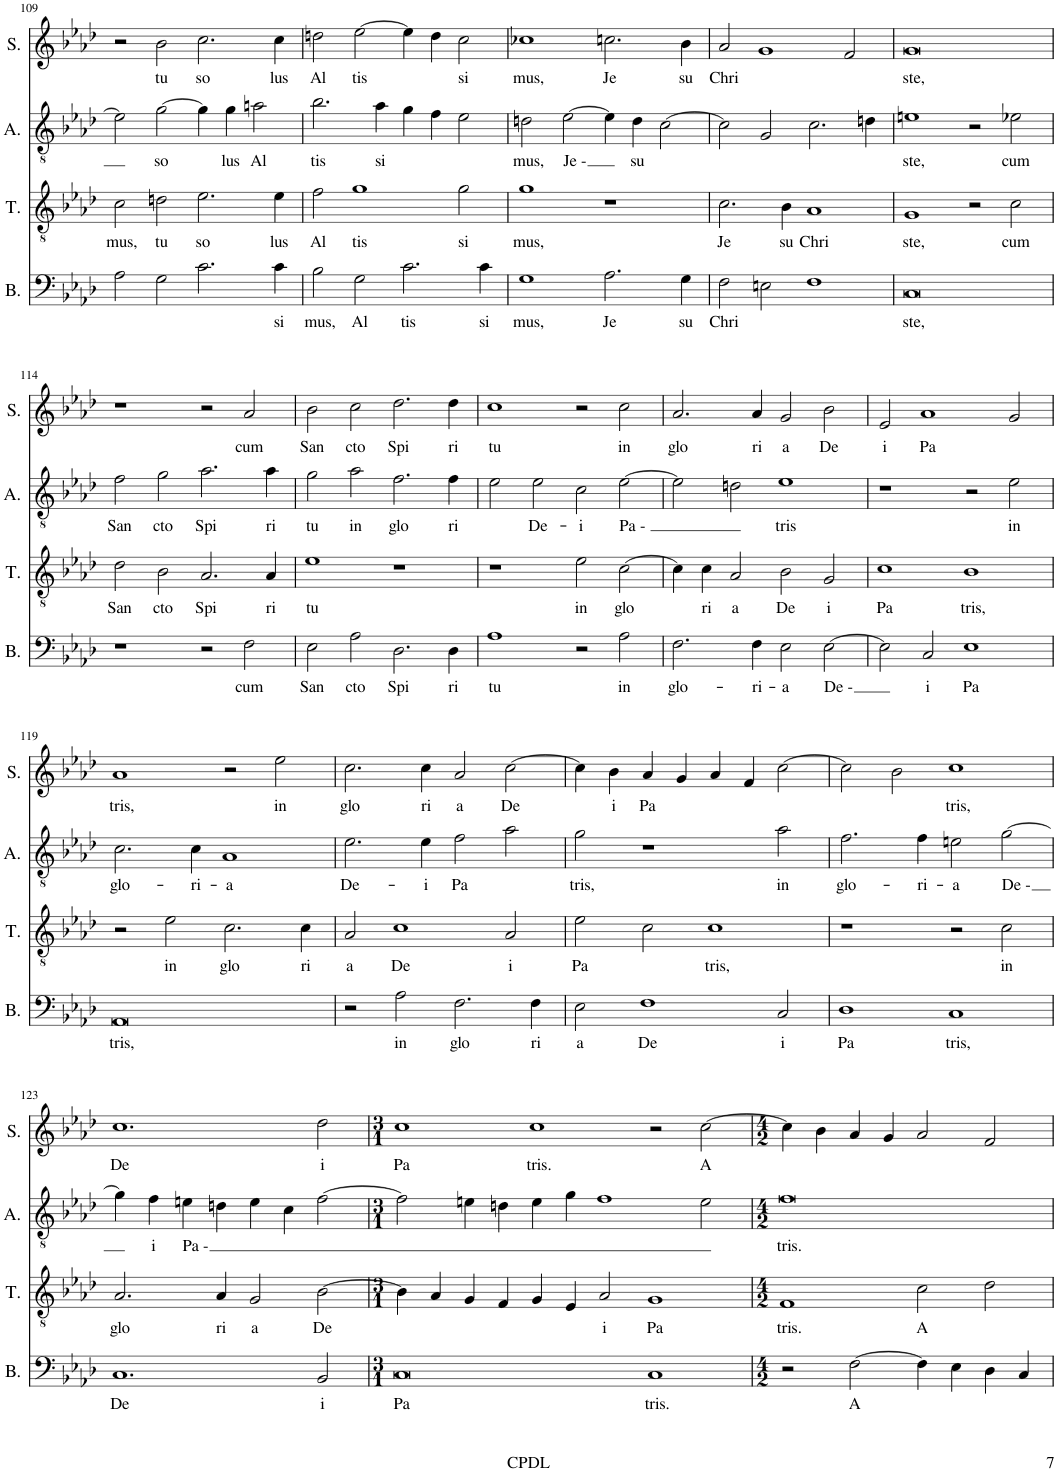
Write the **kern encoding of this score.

**kern	**text	**kern	**text	**kern	**text	**kern	**text
*part4	*part4	*part3	*part3	*part2	*part2	*part1	*part1
*staff4	*staff4	*staff3	*staff3	*staff2	*staff2	*staff1	*staff1
*I"Bass	*	*I"Tenor	*	*I"Alto	*	*I"Soprano	*
*I'B.	*	*I'T.	*	*I'A.	*	*I'S.	*
!!LO:PB:g=z
*clefF4	*	*clefGv2	*	*clefGv2	*	*clefG2	*
*k[b-e-a-d-]	*	*k[b-e-a-d-]	*	*k[b-e-a-d-]	*	*k[b-e-a-d-]	*
*M4/2	*	*M4/2	*	*M4/2	*	*M4/2	*
=109	=109	=109	=109	=109	=109	=109	=109
!	!	!	!LO:LY:b	!	!	!	!
2A-\	.	2c\	mus,	2e-\]	.	2r	.
!	!	!	!LO:LY:b	!	!LO:LY:b	!	!LO:LY:b
2G\	.	2dn\	tu	[2g\	so	2b-\	tu
!	!	!	!LO:LY:b	!	!	!	!LO:LY:b
2.c\	.	2.e-\	so	4g\]	.	2.cc\	so
!	!	!	!	!	!LO:LY:b	!	!
.	.	.	.	4g\	lus	.	.
!	!	!	!	!	!LO:LY:b	!	!
.	.	.	.	2an\	Al	.	.
!	!LO:LY:b	!	!LO:LY:b	!	!	!	!LO:LY:b
4c\	si	4e-\	lus	.	.	4cc\	lus
=110	=110	=110	=110	=110	=110	=110	=110
!	!LO:LY:b	!	!LO:LY:b	!	!LO:LY:b	!	!LO:LY:b
2B-\	mus,	2f\	Al	2.b-\	tis	2ddn\	Al
!	!LO:LY:b	!	!LO:LY:b	!	!	!	!LO:LY:b
2G\	Al	1g	tis	.	.	[2ee-\	tis
!	!	!	!	!	!LO:LY:b	!	!
.	.	.	.	4a-\	si	.	.
!	!LO:LY:b	!	!	!	!	!	!
2.c\	tis	.	.	4g\	.	4ee-\]	.
.	.	.	.	4f\	.	4dd\	.
!	!	!	!LO:LY:b	!	!	!	!LO:LY:b
.	.	2g\	si	2e-\	.	2cc\	si
!	!LO:LY:b	!	!	!	!	!	!
4c\	si	.	.	.	.	.	.
=111	=111	=111	=111	=111	=111	=111	=111
!	!LO:LY:b	!	!LO:LY:b	!	!LO:LY:b	!	!LO:LY:b
1G	mus,	1g	mus,	2dn\	mus,	1cc-X	mus,
!	!	!	!	!	!LO:LY:b	!	!
.	.	.	.	[2e-\	-Je -	.	.
!	!LO:LY:b	!	!	!	!	!	!LO:LY:b
2.A-\	Je	1r	.	4e-\]	.	2.ccn\	Je
!	!	!	!	!	!LO:LY:b	!	!
.	.	.	.	4d\	su	.	.
.	.	.	.	[2c\	.	.	.
!	!LO:LY:b	!	!	!	!	!	!LO:LY:b
4G\	su	.	.	.	.	4b-\	su
=112	=112	=112	=112	=112	=112	=112	=112
!	!LO:LY:b	!	!LO:LY:b	!	!	!	!LO:LY:b
2F\	Chri	2.c\	Je	2c\]	.	2a-/	Chri
2En\	.	.	.	2G/	.	1g	.
!	!	!	!LO:LY:b	!	!	!	!
.	.	4B-\	su	.	.	.	.
!	!	!	!LO:LY:b	!	!	!	!
1F	.	1A-	Chri	2.c\	.	.	.
.	.	.	.	.	.	2f/	.
.	.	.	.	4dn\	.	.	.
=113	=113	=113	=113	=113	=113	=113	=113
!	!LO:LY:b	!	!LO:LY:b	!	!LO:LY:b	!	!LO:LY:b
0C	ste,	1G	ste,	1en	ste,	0g	ste,
.	.	2r	.	2r	.	.	.
!	!	!	!LO:LY:b	!	!LO:LY:b	!	!
.	.	2c\	cum	2e-X\	cum	.	.
!!LO:LB:g=z
=114	=114	=114	=114	=114	=114	=114	=114
!	!	!	!LO:LY:b	!	!LO:LY:b	!	!
1r	.	2d-\	San	2f\	San	1r	.
!	!	!	!LO:LY:b	!	!LO:LY:b	!	!
.	.	2B-\	cto	2g\	cto	.	.
!	!	!	!LO:LY:b	!	!LO:LY:b	!	!
2r	.	2.A-/	Spi	2.a-\	Spi	2r	.
!	!LO:LY:b	!	!	!	!	!	!LO:LY:b
2F\	cum	.	.	.	.	2a-/	cum
!	!	!	!LO:LY:b	!	!LO:LY:b	!	!
.	.	4A-/	ri	4a-\	ri	.	.
=115	=115	=115	=115	=115	=115	=115	=115
!	!LO:LY:b	!	!LO:LY:b	!	!LO:LY:b	!	!LO:LY:b
2E-\	San	1e-	tu	2g\	tu	2b-\	San
!	!LO:LY:b	!	!	!	!LO:LY:b	!	!LO:LY:b
2A-\	cto	.	.	2a-\	in	2cc\	cto
!	!LO:LY:b	!	!	!	!LO:LY:b	!	!LO:LY:b
2.D-\	Spi	1r	.	2.f\	glo	2.dd-\	Spi
!	!LO:LY:b	!	!	!	!LO:LY:b	!	!LO:LY:b
4D-\	ri	.	.	4f\	ri	4dd-\	ri
=116	=116	=116	=116	=116	=116	=116	=116
!	!LO:LY:b	!	!	!	!	!	!LO:LY:b
1A-	tu	1r	.	2e-\	.	1cc	tu
!	!	!	!	!	!LO:LY:b	!	!
.	.	.	.	2e-\	De-	.	.
!	!	!	!LO:LY:b	!	!LO:LY:b	!	!
2r	.	2e-\	in	2c\	-i	2r	.
!	!LO:LY:b	!	!LO:LY:b	!	!LO:LY:b	!	!LO:LY:b
2A-\	in	[2c\	glo	[2e-\	-Pa -	2cc\	in
=117	=117	=117	=117	=117	=117	=117	=117
!	!LO:LY:b	!	!	!	!	!	!LO:LY:b
2.F\	glo-	4c\]	.	2e-\]	.	2.a-/	glo
!	!	!	!LO:LY:b	!	!	!	!
.	.	4c\	ri	.	.	.	.
!	!	!	!LO:LY:b	!	!	!	!
.	.	2A-/	a	2dn\	.	.	.
!	!LO:LY:b	!	!	!	!	!	!LO:LY:b
4F\	-ri-	.	.	.	.	4a-/	ri
!	!LO:LY:b	!	!LO:LY:b	!	!LO:LY:b	!	!LO:LY:b
2E-\	-a	2B-\	De	1e-	tris	2g/	a
!	!LO:LY:b	!	!LO:LY:b	!	!	!	!LO:LY:b
[2E-\	De -	2G/	i	.	.	2b-\	De
=118	=118	=118	=118	=118	=118	=118	=118
!	!	!	!LO:LY:b	!	!	!	!LO:LY:b
2E-\]	.	1c	Pa	1r	.	2e-/	i
!	!LO:LY:b	!	!	!	!	!	!LO:LY:b
2C/	i	.	.	.	.	1a-	Pa
!	!LO:LY:b	!	!LO:LY:b	!	!	!	!
1E-	Pa	1B-	tris,	2r	.	.	.
!	!	!	!	!	!LO:LY:b	!	!
.	.	.	.	2e-\	in	2g/	.
!!LO:LB:g=z
=119	=119	=119	=119	=119	=119	=119	=119
!	!LO:LY:b	!	!	!	!LO:LY:b	!	!LO:LY:b
0AA-	tris,	2r	.	2.c\	glo-	1a-	tris,
!	!	!	!LO:LY:b	!	!	!	!
.	.	2e-\	in	.	.	.	.
!	!	!	!	!	!LO:LY:b	!	!
.	.	.	.	4c\	-ri-	.	.
!	!	!	!LO:LY:b	!	!LO:LY:b	!	!
.	.	2.c\	glo	1A-	-a	2r	.
!	!	!	!	!	!	!	!LO:LY:b
.	.	.	.	.	.	2ee-\	in
!	!	!	!LO:LY:b	!	!	!	!
.	.	4c\	ri	.	.	.	.
=120	=120	=120	=120	=120	=120	=120	=120
!	!	!	!LO:LY:b	!	!LO:LY:b	!	!LO:LY:b
2r	.	2A-/	a	2.e-\	De-	2.cc\	glo
!	!LO:LY:b	!	!LO:LY:b	!	!	!	!
2A-\	in	1c	De	.	.	.	.
!	!	!	!	!	!LO:LY:b	!	!LO:LY:b
.	.	.	.	4e-\	-i	4cc\	ri
!	!LO:LY:b	!	!	!	!LO:LY:b	!	!LO:LY:b
2.F\	glo	.	.	2f\	Pa	2a-/	a
!	!	!	!LO:LY:b	!	!	!	!LO:LY:b
.	.	2A-/	i	2a-\	.	[2cc\	De
!	!LO:LY:b	!	!	!	!	!	!
4F\	ri	.	.	.	.	.	.
=121	=121	=121	=121	=121	=121	=121	=121
!	!LO:LY:b	!	!LO:LY:b	!	!LO:LY:b	!	!
2E-\	a	2e-\	Pa	2g\	tris,	4cc\]	.
!	!	!	!	!	!	!	!LO:LY:b
.	.	.	.	.	.	4b-\	i
!	!LO:LY:b	!	!	!	!	!	!LO:LY:b
1F	De	2c\	.	1r	.	4a-/	Pa
.	.	.	.	.	.	4g/	.
!	!	!	!LO:LY:b	!	!	!	!
.	.	1c	tris,	.	.	4a-/	.
.	.	.	.	.	.	4f/	.
!	!LO:LY:b	!	!	!	!LO:LY:b	!	!
2C/	i	.	.	2a-\	in	[2cc\	.
=122	=122	=122	=122	=122	=122	=122	=122
!	!LO:LY:b	!	!	!	!LO:LY:b	!	!
1D-	Pa	1r	.	2.f\	glo-	2cc\]	.
.	.	.	.	.	.	2b-\	.
!	!	!	!	!	!LO:LY:b	!	!
.	.	.	.	4f\	-ri-	.	.
!	!LO:LY:b	!	!	!	!LO:LY:b	!	!LO:LY:b
1C	tris,	2r	.	2en\	-a	1cc	tris,
!	!	!	!LO:LY:b	!	!LO:LY:b	!	!
.	.	2c\	in	[2g\	-De -	.	.
!!LO:LB:g=z
=123	=123	=123	=123	=123	=123	=123	=123
!	!LO:LY:b	!	!LO:LY:b	!	!	!	!LO:LY:b
1.C	De	2.A-/	glo	4g\]	.	1.cc	De
!	!	!	!	!	!LO:LY:b	!	!
.	.	.	.	4f\	i	.	.
!	!	!	!	!	!LO:LY:b	!	!
.	.	.	.	4en\	Pa -	.	.
!	!	!	!LO:LY:b	!	!	!	!
.	.	4A-/	ri	4dn\	.	.	.
!	!	!	!LO:LY:b	!	!	!	!
.	.	2G/	a	4e\	.	.	.
.	.	.	.	4c\	.	.	.
!	!LO:LY:b	!	!LO:LY:b	!	!	!	!LO:LY:b
2BB-/	i	[2B-\	De	[2f\	.	2dd-\	i
=124	=124	=124	=124	=124	=124	=124	=124
*M3/1	*	*M3/1	*	*M3/1	*	*M3/1	*
!	!LO:LY:b	!	!	!	!	!	!LO:LY:b
0C	Pa	4B-\]	.	2f\]	.	1cc	Pa
.	.	4A-/	.	.	.	.	.
.	.	4G/	.	4en\	.	.	.
.	.	4F/	.	4dn\	.	.	.
!	!	!	!	!	!	!	!LO:LY:b
.	.	4G/	.	4e\	.	1cc	tris.
.	.	4E-/	.	4g\	.	.	.
!	!	!	!LO:LY:b	!	!	!	!
.	.	2A-/	i	1f	.	.	.
!	!LO:LY:b	!	!LO:LY:b	!	!	!	!
1C	tris.	1G	Pa	.	.	2r	.
!	!	!	!	!	!	!	!LO:LY:b
.	.	.	.	2e\	.	[2cc\	A
=125	=125	=125	=125	=125	=125	=125	=125
*M4/2	*	*M4/2	*	*M4/2	*	*M4/2	*
!	!	!	!LO:LY:b	!	!LO:LY:b	!	!
2r	.	1F	tris.	0f	tris.	4cc\]	.
.	.	.	.	.	.	4b-\	.
!	!LO:LY:b	!	!	!	!	!	!
[2F\	A	.	.	.	.	4a-/	.
.	.	.	.	.	.	4g/	.
!	!	!	!LO:LY:b	!	!	!	!
4F\]	.	2c\	A	.	.	2a-/	.
4E-\	.	.	.	.	.	.	.
4D-\	.	2d-\	.	.	.	2f/	.
4C/	.	.	.	.	.	.	.
=	=	=	=	=	=	=	=
*-	*-	*-	*-	*-	*-	*-	*-
